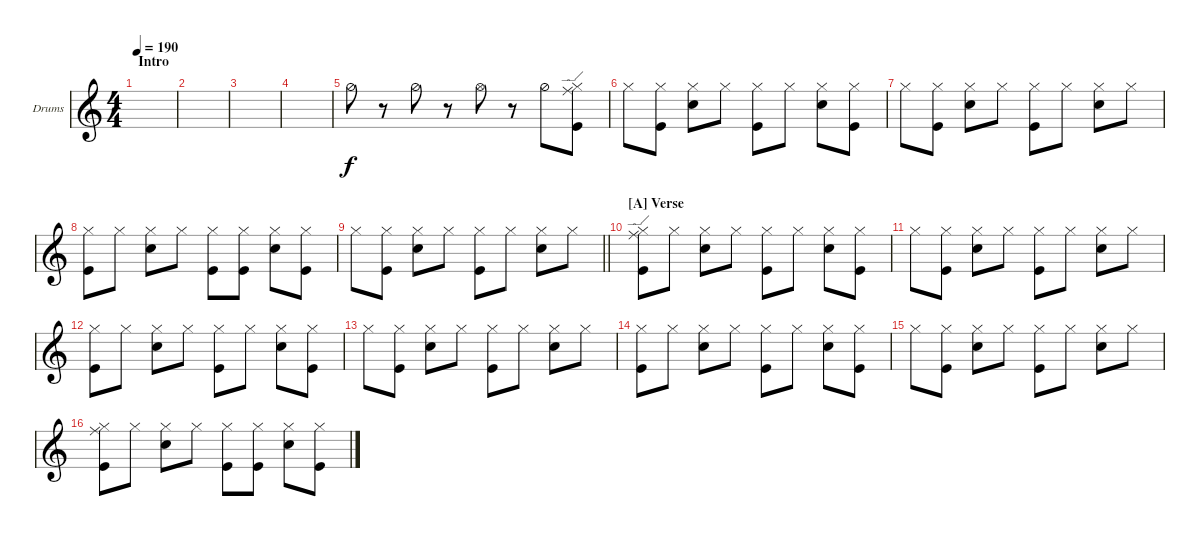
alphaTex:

\defaultSystemsLayout 4
\bracketExtendMode groupsimilarinstruments
\firstSystemTrackNameOrientation horizontal
\otherSystemsTrackNameOrientation horizontal
\track ("Prakarsh" "Drums") {instrument percussion}
\staff {score}
\articulation defaults
\ts (4 4)
\section ("" "Intro")
\tempo 190
\clef g2
\ks c
|
|
|
|
"Hi-Hat (half)".8 r.8 "Hi-Hat (half)".8 r.8 "Hi-Hat (open)".8 r.8 "Hi-Hat (half)".8 ("Kick (hit)" "Hi-Hat (closed)" "Ride (edge)").8 |
"Hi-Hat (closed)".8 ("Hi-Hat (closed)" "Kick (hit)").8 ("Hi-Hat (closed)" "Snare (hit) 2").8 "Hi-Hat (closed)".8 ("Hi-Hat (closed)" "Kick (hit)").8 "Hi-Hat (closed)".8 ("Hi-Hat (closed)" "Snare (hit) 2").8 ("Hi-Hat (closed)" "Kick (hit)").8 |
"Hi-Hat (closed)".8 ("Hi-Hat (closed)" "Kick (hit)").8 ("Hi-Hat (closed)" "Snare (hit) 2").8 "Hi-Hat (closed)".8 ("Hi-Hat (closed)" "Kick (hit)").8 "Hi-Hat (closed)".8 ("Hi-Hat (closed)" "Snare (hit) 2").8 "Hi-Hat (closed)".8 |
("Kick (hit)" "Hi-Hat (closed)").8 "Hi-Hat (closed)".8 ("Hi-Hat (closed)" "Snare (hit) 2").8 "Hi-Hat (closed)".8 ("Hi-Hat (closed)" "Kick (hit)").8 ("Hi-Hat (closed)" "Kick (hit)").8 ("Hi-Hat (closed)" "Snare (hit) 2").8 ("Hi-Hat (closed)" "Kick (hit)").8 |
\barLineRight lightlight "Hi-Hat (closed)".8
("Hi-Hat (closed)" "Kick (hit)").8 ("Hi-Hat (closed)" "Snare (hit) 2").8 "Hi-Hat (closed)".8 ("Hi-Hat (closed)" "Kick (hit)").8 "Hi-Hat (closed)".8 ("Hi-Hat (closed)" "Snare (hit) 2").8 "Hi-Hat (closed)".8 |
\section ("A" "Verse")
("Kick (hit)" "Hi-Hat (closed)" "Ride (edge)").8 "Hi-Hat (closed)".8 ("Hi-Hat (closed)" "Snare (hit) 2").8 "Hi-Hat (closed)".8 ("Hi-Hat (closed)" "Kick (hit)").8 "Hi-Hat (closed)".8 ("Hi-Hat (closed)" "Snare (hit) 2").8 ("Hi-Hat (closed)" "Kick (hit)").8 |
"Hi-Hat (closed)".8 ("Hi-Hat (closed)" "Kick (hit)").8 ("Hi-Hat (closed)" "Snare (hit) 2").8 "Hi-Hat (closed)".8 ("Hi-Hat (closed)" "Kick (hit)").8 "Hi-Hat (closed)".8 ("Hi-Hat (closed)" "Snare (hit) 2").8 "Hi-Hat (closed)".8 |
("Kick (hit)" "Hi-Hat (closed)").8 "Hi-Hat (closed)".8 ("Hi-Hat (closed)" "Snare (hit) 2").8 "Hi-Hat (closed)".8 ("Hi-Hat (closed)" "Kick (hit)").8 "Hi-Hat (closed)".8 ("Hi-Hat (closed)" "Snare (hit) 2").8 ("Hi-Hat (closed)" "Kick (hit)").8 |
"Hi-Hat (closed)".8 ("Hi-Hat (closed)" "Kick (hit)").8 ("Hi-Hat (closed)" "Snare (hit) 2").8 "Hi-Hat (closed)".8 ("Hi-Hat (closed)" "Kick (hit)").8 "Hi-Hat (closed)".8 ("Hi-Hat (closed)" "Snare (hit) 2").8 "Hi-Hat (closed)".8 |
("Kick (hit)" "Hi-Hat (closed)").8 "Hi-Hat (closed)".8 ("Hi-Hat (closed)" "Snare (hit) 2").8 "Hi-Hat (closed)".8 ("Hi-Hat (closed)" "Kick (hit)").8 "Hi-Hat (closed)".8 ("Hi-Hat (closed)" "Snare (hit) 2").8 ("Hi-Hat (closed)" "Kick (hit)").8 |
"Hi-Hat (closed)".8 ("Hi-Hat (closed)" "Kick (hit)").8 ("Hi-Hat (closed)" "Snare (hit) 2").8 "Hi-Hat (closed)".8 ("Hi-Hat (closed)" "Kick (hit)").8 "Hi-Hat (closed)".8 ("Hi-Hat (closed)" "Snare (hit) 2").8 "Hi-Hat (closed)".8 |
("Kick (hit)" "Hi-Hat (closed)" "Ride (middle)").8 "Hi-Hat (closed)".8 ("Hi-Hat (closed)" "Snare (hit) 2").8 "Hi-Hat (closed)".8 ("Hi-Hat (closed)" "Kick (hit)").8 ("Hi-Hat (closed)" "Kick (hit)").8 ("Hi-Hat (closed)" "Snare (hit) 2").8 ("Hi-Hat (closed)" "Kick (hit)").8
